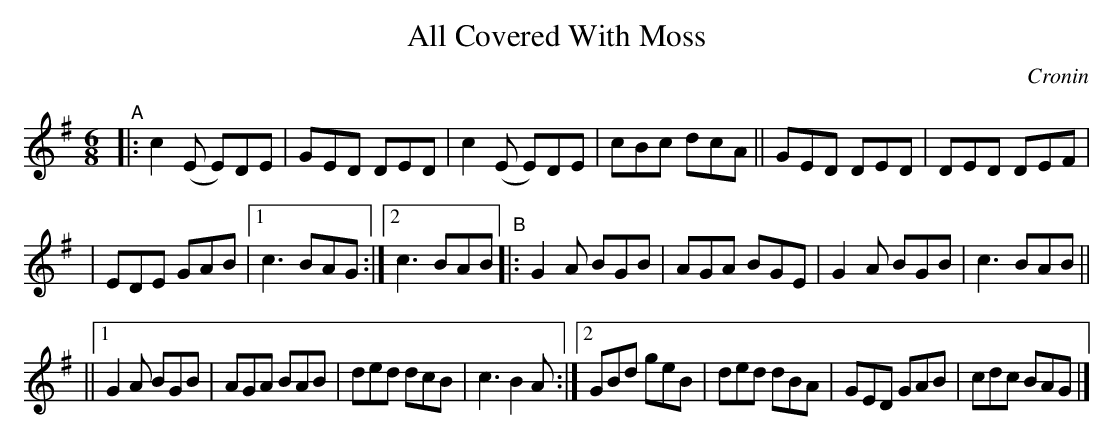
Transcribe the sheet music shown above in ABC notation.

X:1
T: All Covered With Moss
C: Cronin
M: 6/8
K: G
"^A"\
|: c2(E E)DE | GED DED | c2(E E)DE | cBc dcA || GED DED | DED DEF |
| EDE GAB |[1 c3 BAG :|[2 c3 BAB "^B"|: G2A BGB | AGA BGE | G2A BGB | c3 BAB ||
||[1 G2A BGB | AGA BAB | ded dcB | c3 B2A :|[2 GBd geB | ded dBA | GED GAB | cdc BAG |]
